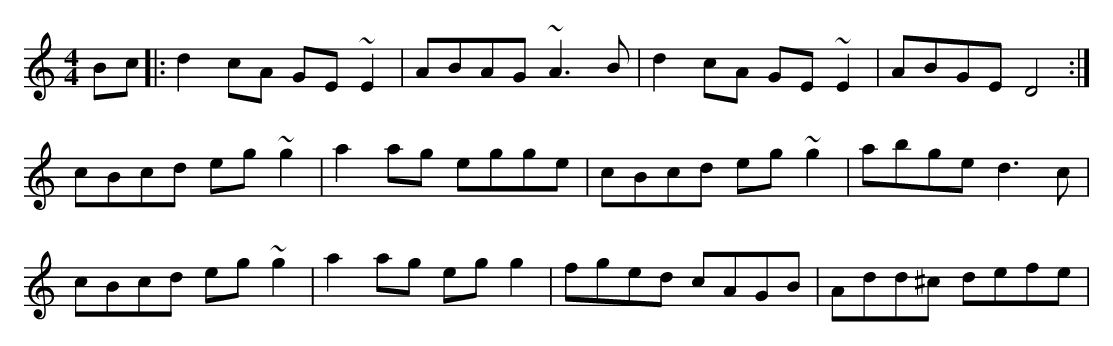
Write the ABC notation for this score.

X:1
M:4/4
K:C
Bc|:d2cA GE~E2|ABAG ~A3B|d2cA GE~E2|ABGE D4:|
cBcd eg~g2|a2ag egge|cBcd eg~g2|abge d3c|
cBcd eg~g2|a2ag egg2|fged cAGB|Add^c defe|
